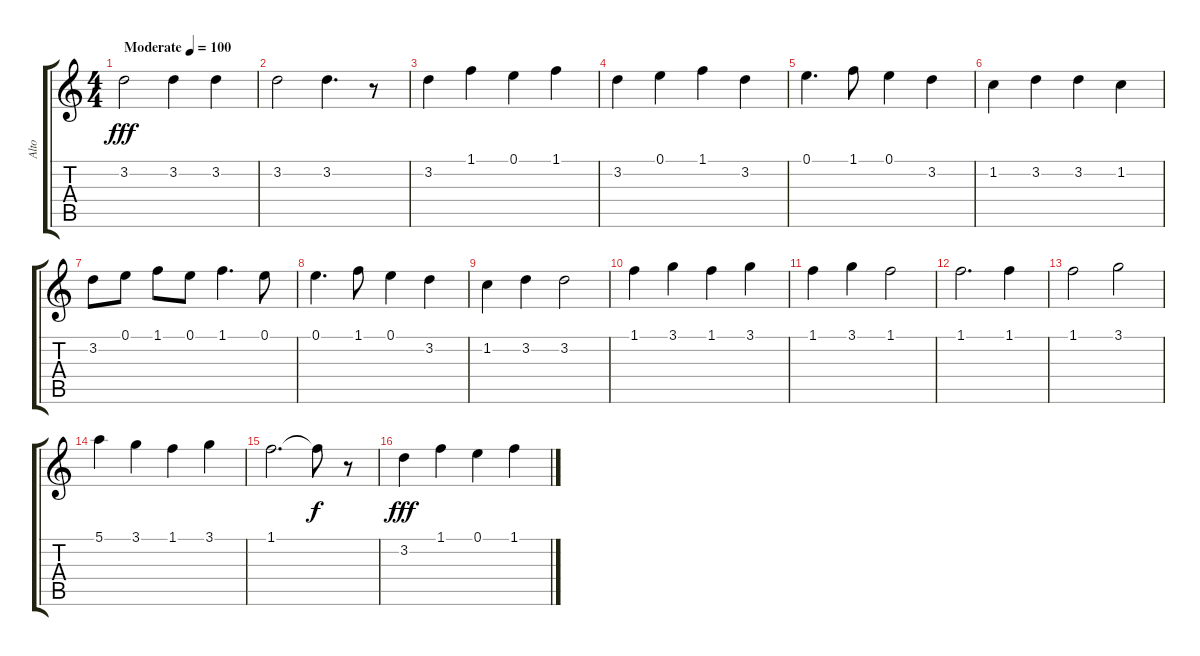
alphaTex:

\track ("Alto" "Alto") {instrument acousticguitarsteel}
\staff {score tabs}
\tuning (E4 B3 G3 D3 A2 E2) {hide}
\ts (4 4)
\tempo (100 "Moderate")
\clef g2
\ks c
3.2.2{dy fff instrument acousticguitarsteel} 3.2.4 3.2.4 |
3.2.2 3.2.4{d} r.8 |
3.2.4 1.1.4 0.1.4 1.1.4 |
3.2.4 0.1.4 1.1.4 3.2.4 |
0.1.4{d} 1.1.8 0.1.4 3.2.4 |
1.2.4 3.2.4 3.2.4 1.2.4 |
3.2.8 0.1.8 1.1.8 0.1.8 1.1.4{d} 0.1.8 |
0.1.4{d} 1.1.8 0.1.4 3.2.4 |
1.2.4 3.2.4 3.2.2 |
1.1.4 3.1.4 1.1.4 3.1.4 |
1.1.4 3.1.4 1.1.2 |
1.1.2{d} 1.1.4 |
1.1.2 3.1.2 |
5.1.4 3.1.4 1.1.4 3.1.4 |
1.1.2{d} 1.1{t}.8{dy f} r.8 |
3.2.4{dy fff} 1.1.4 0.1.4 1.1.4
